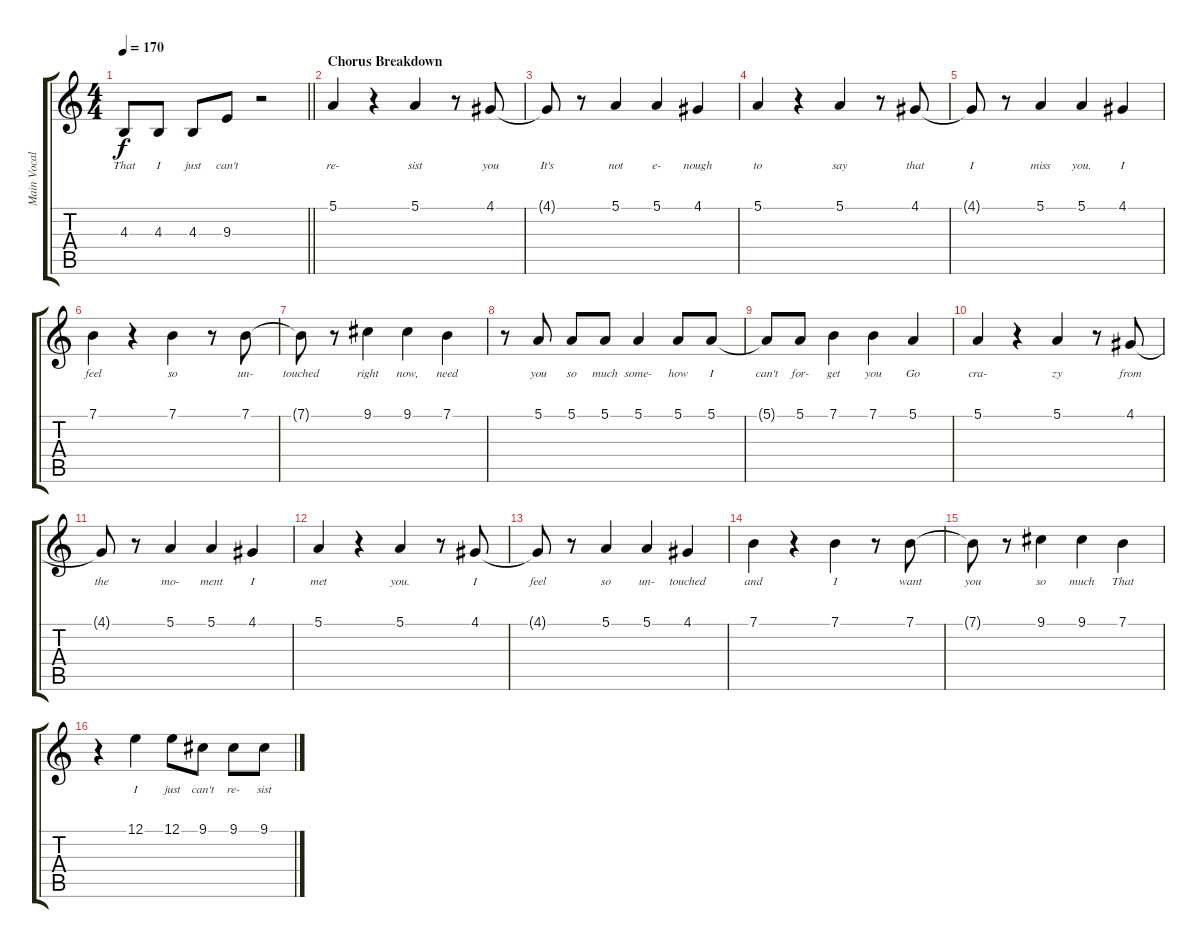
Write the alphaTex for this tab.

\track ("Main Vocals" "Main Vocal") {instrument lead6voice}
\staff {score tabs}
\tuning (E4 B3 G3 D3 A2 E2) {hide}
\ts (4 4)
\tempo 170
\clef g2
\barLineRight lightlight
\ks c
4.3.8{lyrics (0 "That") lyrics (1 "") lyrics (2 "") lyrics (3 "") lyrics (4 "") dy f} 4.3.8{lyrics (0 "I") lyrics (1 "") lyrics (2 "") lyrics (3 "") lyrics (4 "")} 4.3.8{lyrics (0 "just") lyrics (1 "") lyrics (2 "") lyrics (3 "") lyrics (4 "")} 9.3.8{lyrics (0 "can't") lyrics (1 "") lyrics (2 "") lyrics (3 "") lyrics (4 "")} r.2 |
\section ("" "Chorus Breakdown")
5.1.4{lyrics (0 "re-") lyrics (1 "") lyrics (2 "") lyrics (3 "") lyrics (4 "")} r.4 5.1.4{lyrics (0 "sist") lyrics (1 "") lyrics (2 "") lyrics (3 "") lyrics (4 "")} r.8 4.1.8{lyrics (0 "you") lyrics (1 "") lyrics (2 "") lyrics (3 "") lyrics (4 "")} |
4.1{t}.8{lyrics (0 "It's") lyrics (1 "") lyrics (2 "") lyrics (3 "") lyrics (4 "")} r.8 5.1.4{lyrics (0 "not") lyrics (1 "") lyrics (2 "") lyrics (3 "") lyrics (4 "")} 5.1.4{lyrics (0 "e-") lyrics (1 "") lyrics (2 "") lyrics (3 "") lyrics (4 "")} 4.1.4{lyrics (0 "nough") lyrics (1 "") lyrics (2 "") lyrics (3 "") lyrics (4 "")} |
5.1.4{lyrics (0 "to") lyrics (1 "") lyrics (2 "") lyrics (3 "") lyrics (4 "")} r.4 5.1.4{lyrics (0 "say") lyrics (1 "") lyrics (2 "") lyrics (3 "") lyrics (4 "")} r.8 4.1.8{lyrics (0 "that") lyrics (1 "") lyrics (2 "") lyrics (3 "") lyrics (4 "")} |
4.1{t}.8{lyrics (0 "I") lyrics (1 "") lyrics (2 "") lyrics (3 "") lyrics (4 "")} r.8 5.1.4{lyrics (0 "miss") lyrics (1 "") lyrics (2 "") lyrics (3 "") lyrics (4 "")} 5.1.4{lyrics (0 "you.") lyrics (1 "") lyrics (2 "") lyrics (3 "") lyrics (4 "")} 4.1.4{lyrics (0 "I") lyrics (1 "") lyrics (2 "") lyrics (3 "") lyrics (4 "")} |
7.1.4{lyrics (0 "feel") lyrics (1 "") lyrics (2 "") lyrics (3 "") lyrics (4 "")} r.4 7.1.4{lyrics (0 "so") lyrics (1 "") lyrics (2 "") lyrics (3 "") lyrics (4 "")} r.8 7.1.8{lyrics (0 "un-") lyrics (1 "") lyrics (2 "") lyrics (3 "") lyrics (4 "")} |
7.1{t}.8{lyrics (0 "touched") lyrics (1 "") lyrics (2 "") lyrics (3 "") lyrics (4 "")} r.8 9.1.4{lyrics (0 "right") lyrics (1 "") lyrics (2 "") lyrics (3 "") lyrics (4 "")} 9.1.4{lyrics (0 "now,") lyrics (1 "") lyrics (2 "") lyrics (3 "") lyrics (4 "")} 7.1.4{lyrics (0 "need") lyrics (1 "") lyrics (2 "") lyrics (3 "") lyrics (4 "")} |
r.8 5.1.8{lyrics (0 "you") lyrics (1 "") lyrics (2 "") lyrics (3 "") lyrics (4 "")} 5.1.8{lyrics (0 "so") lyrics (1 "") lyrics (2 "") lyrics (3 "") lyrics (4 "")} 5.1.8{lyrics (0 "much") lyrics (1 "") lyrics (2 "") lyrics (3 "") lyrics (4 "")} 5.1.4{lyrics (0 "some-") lyrics (1 "") lyrics (2 "") lyrics (3 "") lyrics (4 "")} 5.1.8{lyrics (0 "how") lyrics (1 "") lyrics (2 "") lyrics (3 "") lyrics (4 "")} 5.1.8{lyrics (0 "I") lyrics (1 "") lyrics (2 "") lyrics (3 "") lyrics (4 "")} |
5.1{t}.8{lyrics (0 "can't") lyrics (1 "") lyrics (2 "") lyrics (3 "") lyrics (4 "")} 5.1.8{lyrics (0 "for-") lyrics (1 "") lyrics (2 "") lyrics (3 "") lyrics (4 "")} 7.1.4{lyrics (0 "get") lyrics (1 "") lyrics (2 "") lyrics (3 "") lyrics (4 "")} 7.1.4{lyrics (0 "you") lyrics (1 "") lyrics (2 "") lyrics (3 "") lyrics (4 "")} 5.1.4{lyrics (0 "Go") lyrics (1 "") lyrics (2 "") lyrics (3 "") lyrics (4 "")} |
5.1.4{lyrics (0 "cra-") lyrics (1 "") lyrics (2 "") lyrics (3 "") lyrics (4 "")} r.4 5.1.4{lyrics (0 "zy") lyrics (1 "") lyrics (2 "") lyrics (3 "") lyrics (4 "")} r.8 4.1.8{lyrics (0 "from") lyrics (1 "") lyrics (2 "") lyrics (3 "") lyrics (4 "")} |
4.1{t}.8{lyrics (0 "the") lyrics (1 "") lyrics (2 "") lyrics (3 "") lyrics (4 "")} r.8 5.1.4{lyrics (0 "mo-") lyrics (1 "") lyrics (2 "") lyrics (3 "") lyrics (4 "")} 5.1.4{lyrics (0 "ment") lyrics (1 "") lyrics (2 "") lyrics (3 "") lyrics (4 "")} 4.1.4{lyrics (0 "I") lyrics (1 "") lyrics (2 "") lyrics (3 "") lyrics (4 "")} |
5.1.4{lyrics (0 "met") lyrics (1 "") lyrics (2 "") lyrics (3 "") lyrics (4 "")} r.4 5.1.4{lyrics (0 "you.") lyrics (1 "") lyrics (2 "") lyrics (3 "") lyrics (4 "")} r.8 4.1.8{lyrics (0 "I") lyrics (1 "") lyrics (2 "") lyrics (3 "") lyrics (4 "")} |
4.1{t}.8{lyrics (0 "feel") lyrics (1 "") lyrics (2 "") lyrics (3 "") lyrics (4 "")} r.8 5.1.4{lyrics (0 "so") lyrics (1 "") lyrics (2 "") lyrics (3 "") lyrics (4 "")} 5.1.4{lyrics (0 "un-") lyrics (1 "") lyrics (2 "") lyrics (3 "") lyrics (4 "")} 4.1.4{lyrics (0 "touched") lyrics (1 "") lyrics (2 "") lyrics (3 "") lyrics (4 "")} |
7.1.4{lyrics (0 "and") lyrics (1 "") lyrics (2 "") lyrics (3 "") lyrics (4 "")} r.4 7.1.4{lyrics (0 "I") lyrics (1 "") lyrics (2 "") lyrics (3 "") lyrics (4 "")} r.8 7.1.8{lyrics (0 "want") lyrics (1 "") lyrics (2 "") lyrics (3 "") lyrics (4 "")} |
7.1{t}.8{lyrics (0 "you") lyrics (1 "") lyrics (2 "") lyrics (3 "") lyrics (4 "")} r.8 9.1.4{lyrics (0 "so") lyrics (1 "") lyrics (2 "") lyrics (3 "") lyrics (4 "")} 9.1.4{lyrics (0 "much") lyrics (1 "") lyrics (2 "") lyrics (3 "") lyrics (4 "")} 7.1.4{lyrics (0 "That") lyrics (1 "") lyrics (2 "") lyrics (3 "") lyrics (4 "")} |
r.4 12.1.4{lyrics (0 "I") lyrics (1 "") lyrics (2 "") lyrics (3 "") lyrics (4 "")} 12.1.8{lyrics (0 "just") lyrics (1 "") lyrics (2 "") lyrics (3 "") lyrics (4 "")} 9.1.8{lyrics (0 "can't") lyrics (1 "") lyrics (2 "") lyrics (3 "") lyrics (4 "")} 9.1.8{lyrics (0 "re-") lyrics (1 "") lyrics (2 "") lyrics (3 "") lyrics (4 "")} 9.1.8{lyrics (0 "sist") lyrics (1 "") lyrics (2 "") lyrics (3 "") lyrics (4 "")}
